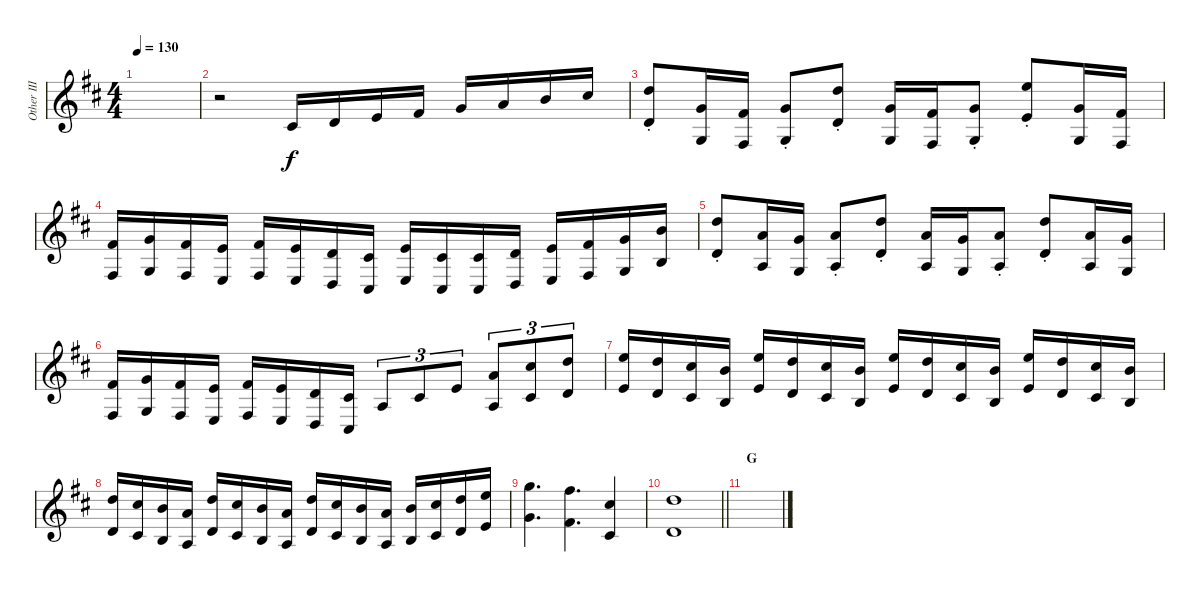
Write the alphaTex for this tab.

\track ("Other III" "Other III") {instrument stringensemble1}
\staff {score}
\tuning (E5 B4 G4 D4 A3 E3 B2) {hide}
\ts (4 4)
\tempo 130
\clef g2
\ks d
|
r.2 4.5.16 0.4.16 2.4.16 4.4.16 0.3.16 2.3.16 0.2.16 2.2.16 |
(3.2{st} 0.4{st}).8 (0.3 3.6).16 (4.4 2.6).16 (0.3{st} 3.6{st}).8 (3.2{st} 0.4{st}).8 (0.3 3.6).16 (4.4 2.6).16 (0.3{st} 3.6{st}).8 (0.1{st} 2.4{st}).8 (0.3 3.6).16 (4.4 2.6).16 |
(4.4 2.6).16 (0.3 3.6).16 (4.4 2.6).16 (2.4 0.6).16 (4.4 2.6).16 (2.4 0.6).16 (0.4 3.7).16 (4.5 2.7).16 (2.4 0.6).16 (4.5 2.7).16 (4.5 2.7).16 (0.4 3.7).16 (2.4 0.6).16 (4.4 2.6).16 (0.3 3.6).16 (0.2 2.5).16 |
(3.2{st} 0.4{st}).8 (2.3 0.5).16 (0.3 3.6).16 (2.3{st} 0.5{st}).8 (3.2{st} 0.4{st}).8 (2.3 0.5).16 (0.3 3.6).16 (2.3{st} 0.5{st}).8 (3.2{st} 0.4{st}).8 (2.3 0.5).16 (0.3 3.6).16 |
(4.4 2.6).16 (0.3 3.6).16 (4.4 2.6).16 (2.4 0.6).16 (4.4 2.6).16 (2.4 0.6).16 (0.4 3.7).16 (4.5 2.7).16 0.5.8{tu (3 2)} 4.5.8{tu (3 2)} 2.4.8{tu (3 2)} (2.3 0.5).8{tu (3 2)} (2.2 4.5).8{tu (3 2)} (3.2 0.4).8{tu (3 2)} |
(0.1 2.4).16 (3.2 0.4).16 (2.2 4.5).16 (0.2 2.5).16 (0.1 2.4).16 (3.2 0.4).16 (2.2 4.5).16 (0.2 2.5).16 (0.1 2.4).16 (3.2 0.4).16 (2.2 4.5).16 (0.2 2.5).16 (0.1 2.4).16 (3.2 0.4).16 (2.2 4.5).16 (0.2 2.5).16 |
(3.2 0.4).16 (2.2 4.5).16 (0.2 2.5).16 (2.3 0.5).16 (3.2 0.4).16 (2.2 4.5).16 (0.2 2.5).16 (2.3 0.5).16 (3.2 0.4).16 (2.2 4.5).16 (0.2 2.5).16 (2.3 0.5).16 (0.2 2.5).16 (6.3 4.5).16 (3.2 0.4).16 (5.2 2.4).16 |
(3.1 0.3).4{d} (2.1 4.4).4{d} (2.2 4.5).4 |
\barLineRight lightlight
(3.2 0.4).1 |
\section ("" "G")
